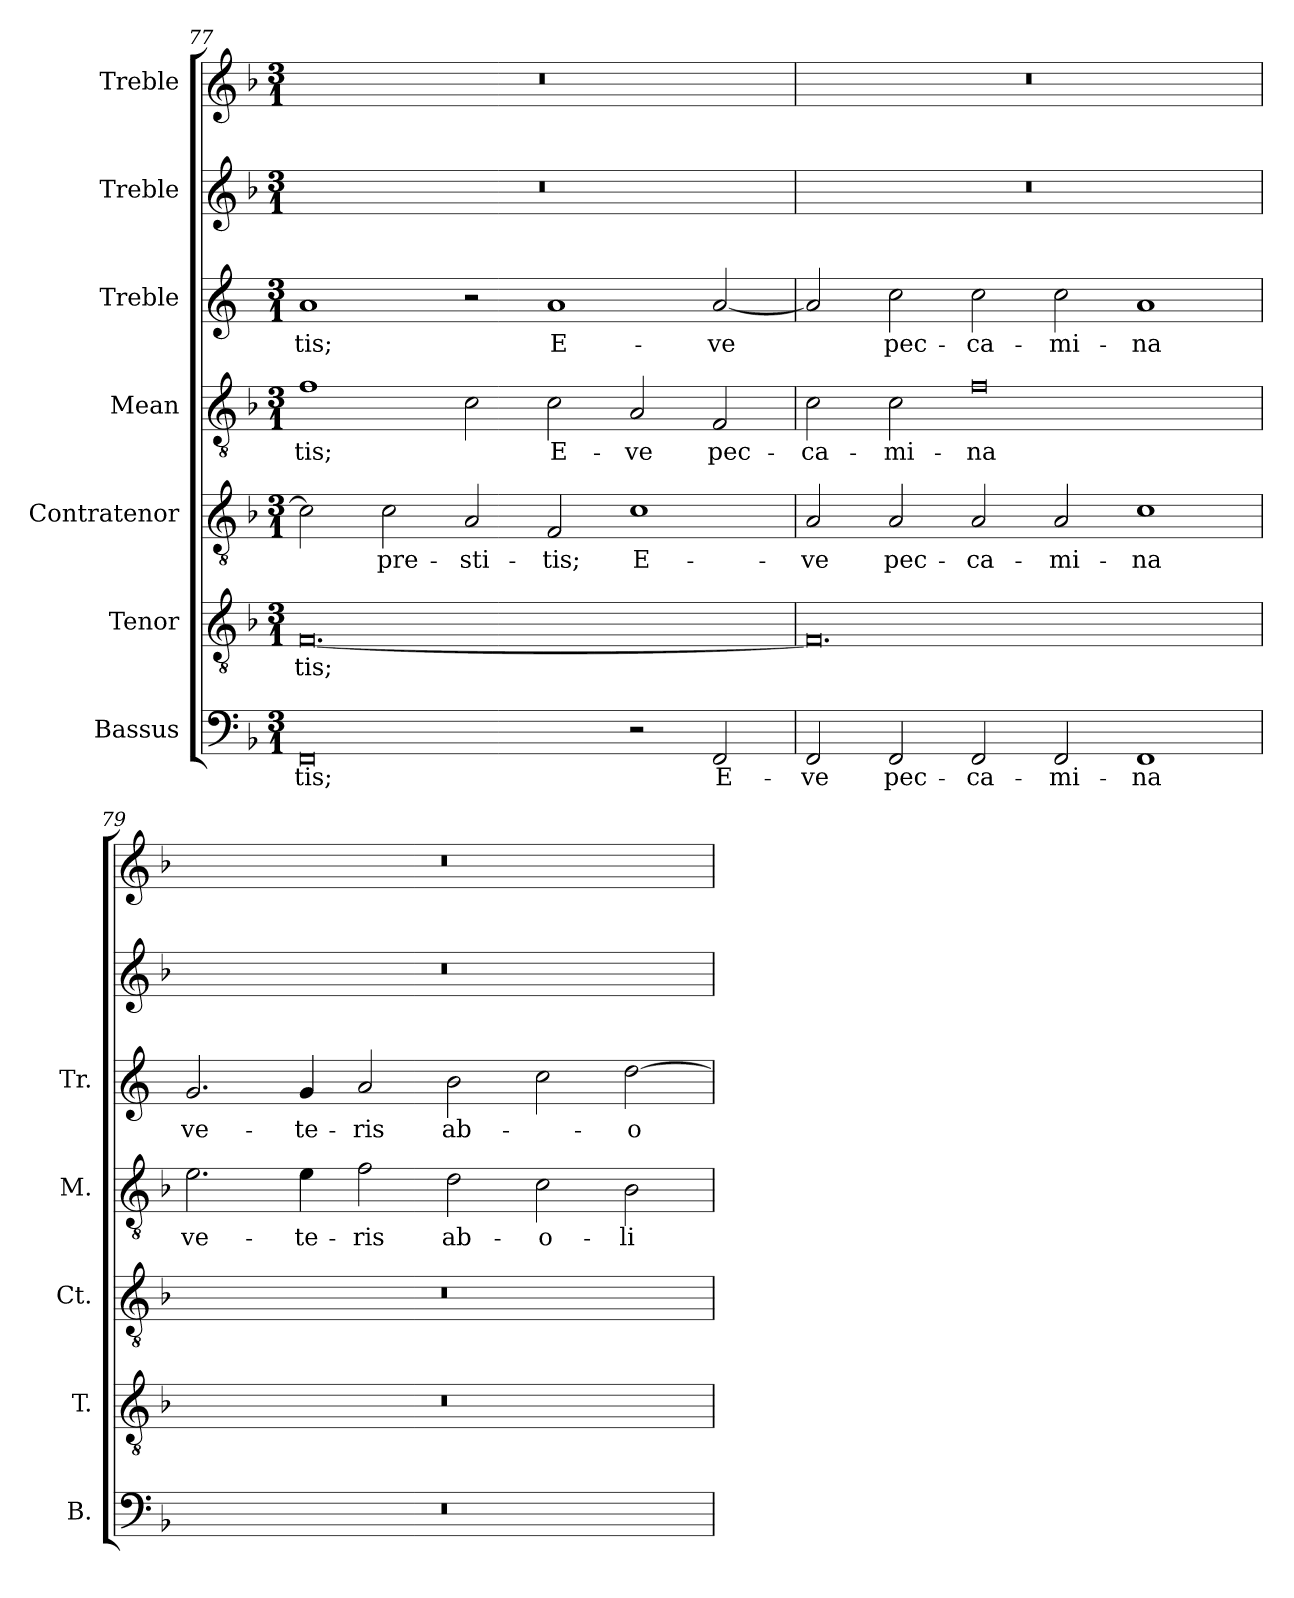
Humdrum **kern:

**kern	**text	**kern	**text	**kern	**text	**kern	**text	**kern	**text	**kern	**kern
*part7	*part7	*part6	*part6	*part5	*part5	*part4	*part4	*part3	*part3	*part2	*part1
*staff7	*staff7	*staff6	*staff6	*staff5	*staff5	*staff4	*staff4	*staff3	*staff3	*staff2	*staff1
*I"Bassus	*	*I"Tenor	*	*I"Contratenor	*	*I"Mean	*	*I"Treble	*	*I"Treble	*I"Treble
*I'B.	*	*I'T.	*	*I'Ct.	*	*I'M.	*	*I'Tr.	*	*	*
*clefF4	*	*clefGv2	*	*clefGv2	*	*clefGv2	*	*clefG2	*	*clefG2	*clefG2
*	*	*ITrd7c12	*	*ITrd7c12	*	*ITrd7c12	*	*	*	*	*
*k[b-]	*	*k[b-]	*	*k[b-]	*	*k[b-]	*	*k[]	*	*k[b-]	*k[b-]
*F:	*	*F:	*	*F:	*	*F:	*	*	*	*F:	*F:
*M3/1	*	*M3/1	*	*M3/1	*	*M3/1	*	*M3/1	*	*M3/1	*M3/1
=77	=77	=77	=77	=77	=77	=77	=77	=77	=77	=77	=77
!	!LO:LY:b:color=#000000	!	!	!	!	!	!	!	!	!	!
!	!	!	!LO:LY:b:color=#000000	!	!	!	!	!	!	!	!
!	!	!	!	!	!	!	!LO:LY:b:color=#000000	!	!	!	!
!	!	!	!	!	!	!	!	!	!LO:LY:b:color=#000000	!LO:N:vis=1	!LO:N:vis=1
0FFi	-tis;	[<0.FFi	-tis;	2Ci\]	.	1Fi	-tis;	1ai	-tis;	0.r	0.r
!	!	!	!	!	!LO:LY:b:color=#000000	!	!	!	!	!	!
.	.	.	.	2Ci\	pre-	.	.	.	.	.	.
!	!	!	!	!	!LO:LY:b:color=#000000	!	!	!	!	!	!
.	.	.	.	2AAi/	-sti-	2Ci\	.	2r	.	.	.
!	!	!	!	!	!LO:LY:b:color=#000000	!	!	!	!	!	!
!	!	!	!	!	!	!	!LO:LY:b:color=#000000	!	!	!	!
!	!	!	!	!	!	!	!	!	!LO:LY:b:color=#000000	!	!
.	.	.	.	2FFi/	-tis;	2Ci\	E-	1ai	E-	.	.
!	!	!	!	!	!LO:LY:b:color=#000000	!	!	!	!	!	!
!	!	!	!	!	!	!	!LO:LY:b:color=#000000	!	!	!	!
2r	.	.	.	1Ci	E-	2AAi/	-ve	.	.	.	.
!	!LO:LY:b:color=#000000	!	!	!	!	!	!	!	!	!	!
!	!	!	!	!	!	!	!LO:LY:b:color=#000000	!	!	!	!
!	!	!	!	!	!	!	!	!	!LO:LY:b:color=#000000	!	!
2FFi/	E-	.	.	.	.	2FFi/	pec-	[<2ai/	-ve	.	.
=78`	=78`	=78`	=78`	=78`	=78`	=78`	=78`	=78`	=78`	=78`	=78`
!	!LO:LY:b:color=#000000	!	!	!	!	!	!	!	!	!	!
!	!	!	!	!	!LO:LY:b:color=#000000	!	!	!	!	!	!
!	!	!	!	!	!	!	!LO:LY:b:color=#000000	!	!	!LO:N:vis=1	!LO:N:vis=1
2FFi/	-ve	0.FFi]	.	2AAi/	-ve	2Ci\	-ca-	2ai/]	.	0.r	0.r
!	!LO:LY:b:color=#000000	!	!	!	!	!	!	!	!	!	!
!	!	!	!	!	!LO:LY:b:color=#000000	!	!	!	!	!	!
!	!	!	!	!	!	!	!LO:LY:b:color=#000000	!	!	!	!
!	!	!	!	!	!	!	!	!	!LO:LY:b:color=#000000	!	!
2FFi/	pec-	.	.	2AAi/	pec-	2Ci\	-mi-	2cci\	pec-	.	.
!	!LO:LY:b:color=#000000	!	!	!	!	!	!	!	!	!	!
!	!	!	!	!	!LO:LY:b:color=#000000	!	!	!	!	!	!
!	!	!	!	!	!	!	!LO:LY:b:color=#000000	!	!	!	!
!	!	!	!	!	!	!	!	!	!LO:LY:b:color=#000000	!	!
2FFi/	-ca-	.	.	2AAi/	-ca-	0Fi	-na	2cci\	-ca-	.	.
!	!LO:LY:b:color=#000000	!	!	!	!	!	!	!	!	!	!
!	!	!	!	!	!LO:LY:b:color=#000000	!	!	!	!	!	!
!	!	!	!	!	!	!	!	!	!LO:LY:b:color=#000000	!	!
2FFi/	-mi-	.	.	2AAi/	-mi-	.	.	2cci\	-mi-	.	.
!	!LO:LY:b:color=#000000	!	!	!	!	!	!	!	!	!	!
!	!	!	!	!	!LO:LY:b:color=#000000	!	!	!	!	!	!
!	!	!	!	!	!	!	!	!	!LO:LY:b:color=#000000	!	!
1FFi	-na	.	.	1Ci	-na	.	.	1ai	-na	.	.
!!LO:LB:g=z
=79`	=79`	=79`	=79`	=79`	=79`	=79`	=79`	=79`	=79`	=79`	=79`
!LO:N:vis=1	!	!LO:N:vis=1	!	!LO:N:vis=1	!	!	!	!	!	!	!
!	!	!	!	!	!	!	!LO:LY:b:color=#000000	!	!	!	!
!	!	!	!	!	!	!	!	!	!LO:LY:b:color=#000000	!LO:N:vis=1	!LO:N:vis=1
0.r	.	0.r	.	0.r	.	2.Ei\	ve-	2.gi/	ve-	0.r	0.r
!	!	!	!	!	!	!	!LO:LY:b:color=#000000	!	!	!	!
!	!	!	!	!	!	!	!	!	!LO:LY:b:color=#000000	!	!
.	.	.	.	.	.	4Ei\	-te-	4gi/	-te-	.	.
!	!	!	!	!	!	!	!LO:LY:b:color=#000000	!	!	!	!
!	!	!	!	!	!	!	!	!	!LO:LY:b:color=#000000	!	!
.	.	.	.	.	.	2Fi\	-ris	2ai/	-ris	.	.
!	!	!	!	!	!	!	!LO:LY:b:color=#000000	!	!	!	!
!	!	!	!	!	!	!	!	!	!LO:LY:b:color=#000000	!	!
.	.	.	.	.	.	2Di\	ab-	2bi\	ab-	.	.
!	!	!	!	!	!	!	!LO:LY:b:color=#000000	!	!	!	!
.	.	.	.	.	.	2Ci\	-o-	2cci\	.	.	.
!	!	!	!	!	!	!	!LO:LY:b:color=#000000	!	!	!	!
!	!	!	!	!	!	!	!	!	!LO:LY:b:color=#000000	!	!
.	.	.	.	.	.	2BB-i\	-li-	[>2ddi\	-o-	.	.
=`	=`	=`	=`	=`	=`	=`	=`	=`	=`	=`	=`
*-	*-	*-	*-	*-	*-	*-	*-	*-	*-	*-	*-
